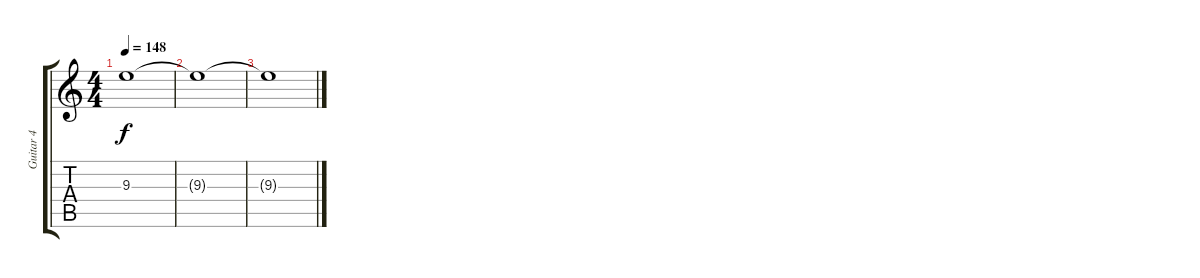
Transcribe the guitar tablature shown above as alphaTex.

\track ("Guitar 4" "Guitar 4") {instrument overdrivenguitar}
\staff {score tabs}
\tuning (E4 B3 G3 D3 A2 E2) {hide}
\ts (4 4)
\tempo 148
\clef g2
\ks c
9.3.1{dy f} |
9.3{t}.1 |
9.3{t}.1
